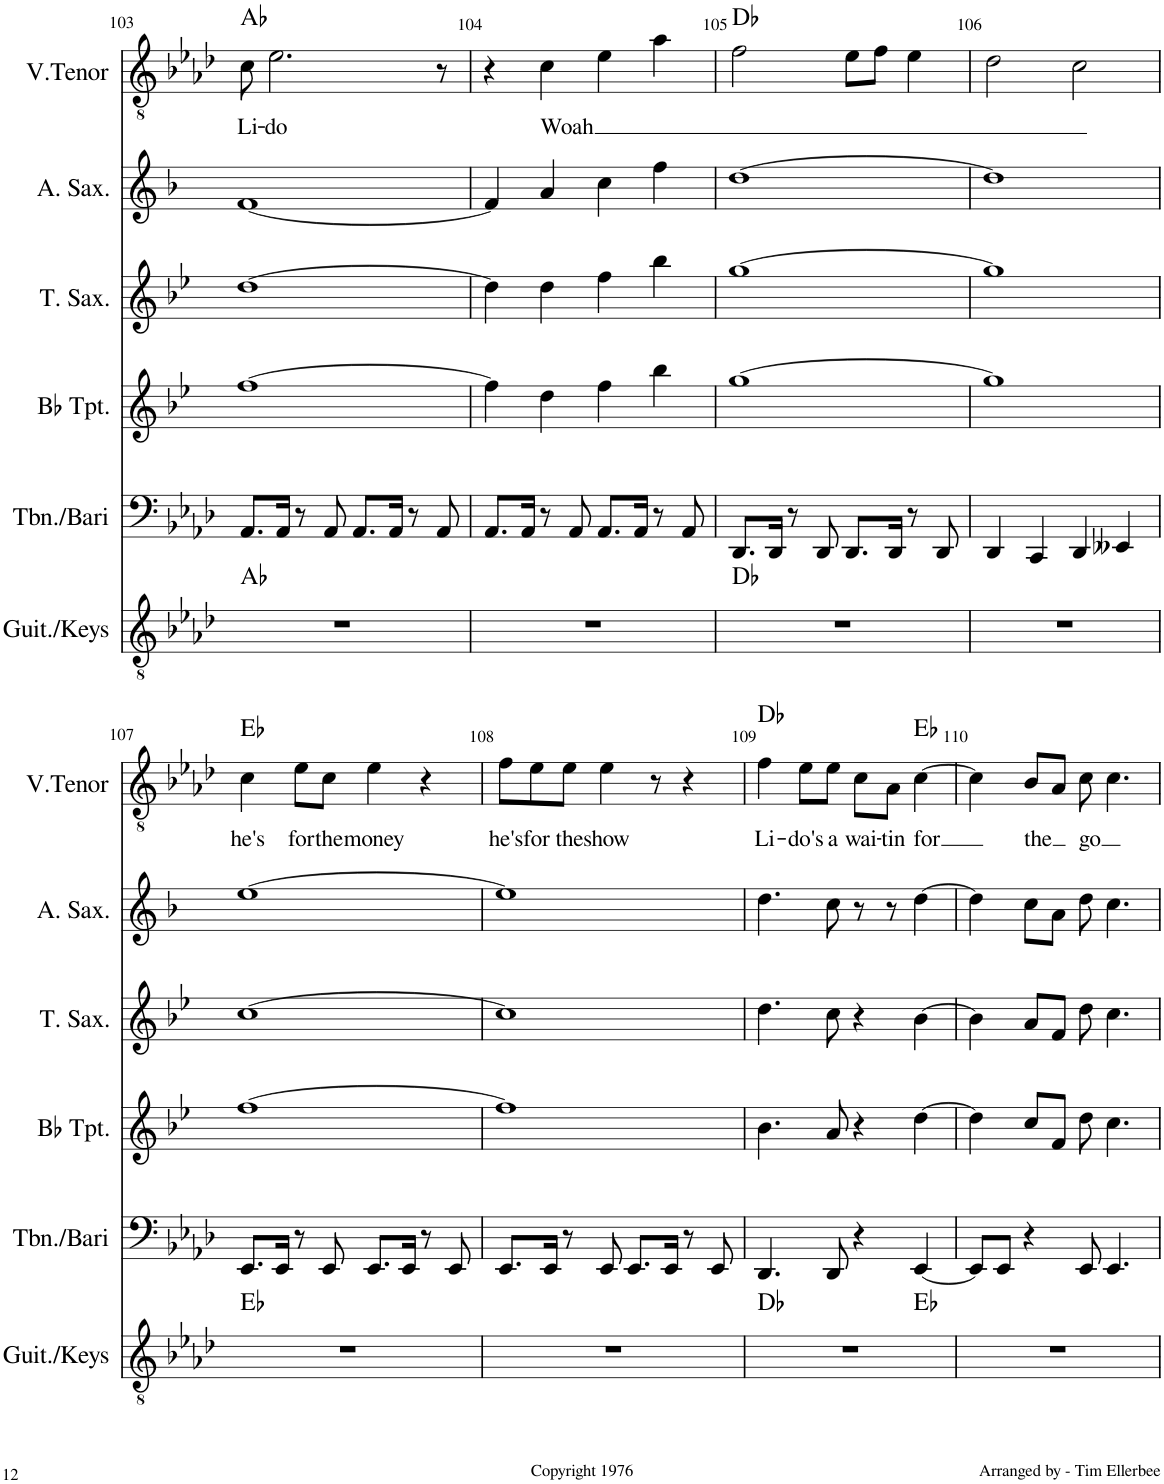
**kern	**harte	**kern	**kern	**kern	**kern	**kern	**text	**harte
*part6	*part6	*part5	*part4	*part3	*part2	*part1	*part1	*part1
*staff6	*	*staff5	*staff4	*staff3	*staff2	*staff1	*staff1	*
*I"Guit./Keys	*	*I"T-bone/Bari	*I"Bb Trumpet	*I"Tenor Saxophone	*I"Alto Saxophone	*I"V. Tenor	*	*
*I'Guit./Keys	*	*I'Tbn./Bari	*I'Bb Tpt.	*I'T. Sax.	*I'A. Sax.	*I'V.Tenor	*	*
!!LO:PB:g=z
*clefGv2	*	*clefF4	*clefG2	*clefG2	*clefG2	*clefGv2	*	*
*	*	*	*Trd1c2	*Trd8c14	*Trd5c9	*	*	*
*k[b-e-a-d-]	*	*k[b-e-a-d-]	*k[b-e-]	*k[b-e-]	*k[b-]	*k[b-e-a-d-]	*	*
*M4/4	*	*M4/4	*M4/4	*M4/4	*M4/4	*M4/4	*	*
=103	=103	=103	=103	=103	=103	=103	=103	=103
!	!	!	!	!	!	!	!LO:LY:b	!
1r	Ab:maj	8.AA-/L	[1ff	[1dd	[1f	8c\	Li-	Ab:maj
!	!	!	!	!	!	!	!LO:LY:b	!
.	.	.	.	.	.	2.e-\	-do	.
.	.	16AA-/Jk	.	.	.	.	.	.
.	.	8r	.	.	.	.	.	.
.	.	8AA-/	.	.	.	.	.	.
.	.	8.AA-/L	.	.	.	.	.	.
.	.	16AA-/Jk	.	.	.	.	.	.
.	.	8r	.	.	.	.	.	.
.	.	8AA-/	.	.	.	8r	.	.
=104	=104	=104	=104	=104	=104	=104	=104	=104
1r	.	8.AA-/L	4ff\]	4dd\]	4f/]	4r	.	.
.	.	16AA-/Jk	.	.	.	.	.	.
!	!	!	!	!	!	!	!LO:LY:b	!
.	.	8r	4dd\	4dd\	4a/	4c\	Woah	.
.	.	8AA-/	.	.	.	.	.	.
.	.	8.AA-/L	4ff\	4ff\	4cc\	4e-\	.	.
.	.	16AA-/Jk	.	.	.	.	.	.
.	.	8r	4bb-\	4bb-\	4ff\	4a-\	.	.
.	.	8AA-/	.	.	.	.	.	.
=105	=105	=105	=105	=105	=105	=105	=105	=105
1r	Db:maj	8.DD-/L	[1gg	[1gg	[1dd	2f\	.	Db:maj
.	.	16DD-/Jk	.	.	.	.	.	.
.	.	8r	.	.	.	.	.	.
.	.	8DD-/	.	.	.	.	.	.
.	.	8.DD-/L	.	.	.	8e-\L	.	.
.	.	.	.	.	.	8f\J	.	.
.	.	16DD-/Jk	.	.	.	.	.	.
.	.	8r	.	.	.	4e-\	.	.
.	.	8DD-/	.	.	.	.	.	.
=106	=106	=106	=106	=106	=106	=106	=106	=106
1r	.	4DD-/	1gg]	1gg]	1dd]	2d-\	.	.
.	.	4CC/	.	.	.	.	.	.
.	.	4DD-/	.	.	.	2c\	.	.
.	.	4EE--X/	.	.	.	.	.	.
!!LO:LB:g=z
=107	=107	=107	=107	=107	=107	=107	=107	=107
!	!	!	!	!	!	!	!LO:LY:b	!
1r	Eb:maj	8.EE-/L	[1ff	[1cc	[1ee	4c\	he's	Eb:maj
.	.	16EE-/Jk	.	.	.	.	.	.
!	!	!	!	!	!	!	!LO:LY:b	!
.	.	8r	.	.	.	8e-\L	for	.
!	!	!	!	!	!	!	!LO:LY:b	!
.	.	8EE-/	.	.	.	8c\J	the	.
!	!	!	!	!	!	!	!LO:LY:b	!
.	.	8.EE-/L	.	.	.	4e-\	money	.
.	.	16EE-/Jk	.	.	.	.	.	.
.	.	8r	.	.	.	4r	.	.
.	.	8EE-/	.	.	.	.	.	.
=108	=108	=108	=108	=108	=108	=108	=108	=108
!	!	!	!	!	!	!	!LO:LY:b	!
1r	.	8.EE-/L	1ff]	1cc]	1ee]	8f\L	he's	.
!	!	!	!	!	!	!	!LO:LY:b	!
.	.	.	.	.	.	8e-\	for	.
.	.	16EE-/Jk	.	.	.	.	.	.
!	!	!	!	!	!	!	!LO:LY:b	!
.	.	8r	.	.	.	8e-\J	the	.
!	!	!	!	!	!	!	!LO:LY:b	!
.	.	8EE-/	.	.	.	4e-\	show	.
.	.	8.EE-/L	.	.	.	.	.	.
.	.	.	.	.	.	8r	.	.
.	.	16EE-/Jk	.	.	.	.	.	.
.	.	8r	.	.	.	4r	.	.
.	.	8EE-/	.	.	.	.	.	.
=109	=109	=109	=109	=109	=109	=109	=109	=109
!	!	!	!	!	!	!	!LO:LY:b	!
*^	*	*	*	*	*	*	*	*
1r	2.ryy	Db:maj	4.DD-/	4.b-\	4.dd\	4.dd\	4f\	Li-	Db:maj
!	!	!	!	!	!	!	!	!LO:LY:b	!
.	.	.	.	.	.	.	8e-\L	-do's	.
!	!	!	!	!	!	!	!	!LO:LY:b	!
.	.	.	8DD-/	8a/	8cc\	8cc\	8e-\J	a	.
!	!	!	!	!	!	!	!	!LO:LY:b	!
.	.	.	4r	4r	4r	8r	8c\L	wai-	.
!	!	!	!	!	!	!	!	!LO:LY:b	!
.	.	.	.	.	.	8r	8A-\J	-tin	.
!	!	!	!	!	!	!	!	!LO:LY:b	!
.	4ryy	Eb:maj	[4EE-/	[4dd\	[4b-\	[4dd\	[4c\	for	Eb:maj
*v	*v	*	*	*	*	*	*	*	*
=110	=110	=110	=110	=110	=110	=110	=110	=110
1r	.	8EE-/L]	4dd\]	4b-\]	4dd\]	4c\]	.	.
.	.	8EE-/J	.	.	.	.	.	.
!	!	!	!	!	!	!	!LO:LY:b	!
.	.	4r	8cc/L	8a/L	8cc\L	8B-/L	the	.
.	.	.	8f/J	8f/J	8a\J	8A-/J	.	.
!	!	!	!	!	!	!	!LO:LY:b	!
.	.	8EE-/	8dd\	8dd\	8dd\	8c\	go	.
.	.	4.EE-/	4.cc\	4.cc\	4.cc\	4.c\	.	.
=	=	=	=	=	=	=	=	=
*-	*-	*-	*-	*-	*-	*-	*-	*-
